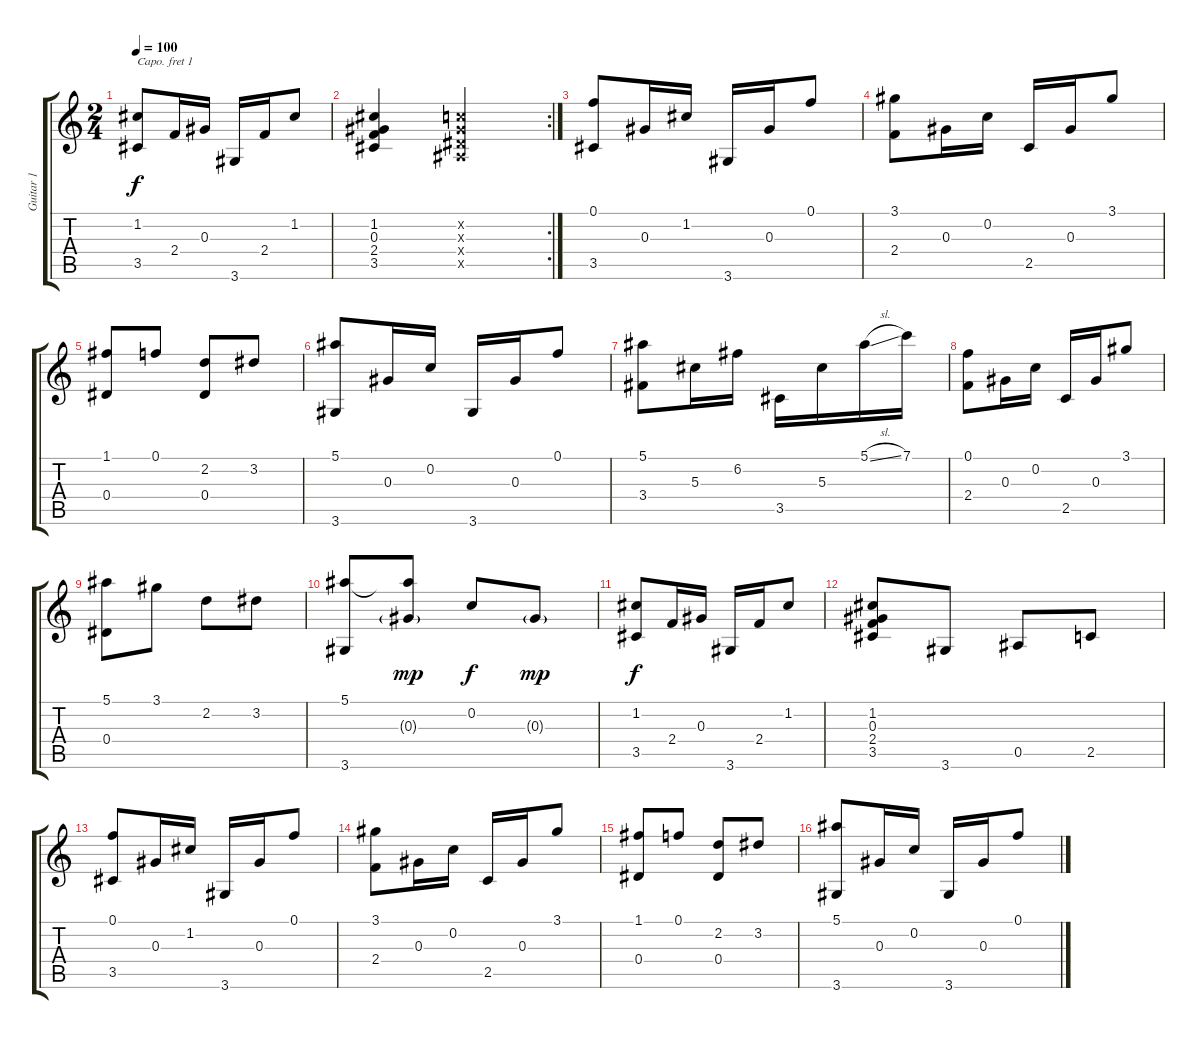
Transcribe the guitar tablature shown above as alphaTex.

\track ("Guitar 1" "Guitar 1") {instrument acousticguitarsteel}
\staff {score tabs}
\capo 1
\tuning (E4 B3 G3 D3 A2 E2) {hide}
\ts (2 4)
\tempo 100
\clef g2
\ks c
(1.2 3.5).8{dy f} 2.4.16 0.3.16 3.6.16 2.4.16 1.2.8 |
\rc 2
(1.2 0.3 2.4 3.5).4 (0.2{x} 0.3{x} 0.4{x} 0.5{x}).4 |
(0.1 3.5).8 0.3.16 1.2.16 3.6.16 0.3.16 0.1.8 |
(3.1 2.4).8 0.3.16 0.2.16 2.5.16 0.3.16 3.1.8 |
(1.1 0.4).8 0.1.8 (2.2 0.4).8 3.2.8 |
(5.1 3.6).8 0.3.16 0.2.16 3.6.16 0.3.16 0.1.8 |
(5.1 3.4).8 5.3.16 6.2.16 3.5.16 5.3.16 5.1{sl}.16 7.1.16 |
(0.1 2.4).8 0.3.16 0.2.16 2.5.16 0.3.16 3.1.8 |
(5.1 0.4).8 3.1.8 2.2.8 3.2.8 |
(5.1 3.6).8 (5.1{t} 0.3{g}).8{dy mp} 0.2.8{dy f} 0.3{g}.8{dy mp} |
(1.2 3.5).8{dy f} 2.4.16 0.3.16 3.6.16 2.4.16 1.2.8 |
(1.2 0.3 2.4 3.5).8 3.6.8 0.5.8 2.5.8 |
(0.1 3.5).8 0.3.16 1.2.16 3.6.16 0.3.16 0.1.8 |
(3.1 2.4).8 0.3.16 0.2.16 2.5.16 0.3.16 3.1.8 |
(1.1 0.4).8 0.1.8 (2.2 0.4).8 3.2.8 |
(5.1 3.6).8 0.3.16 0.2.16 3.6.16 0.3.16 0.1.8
